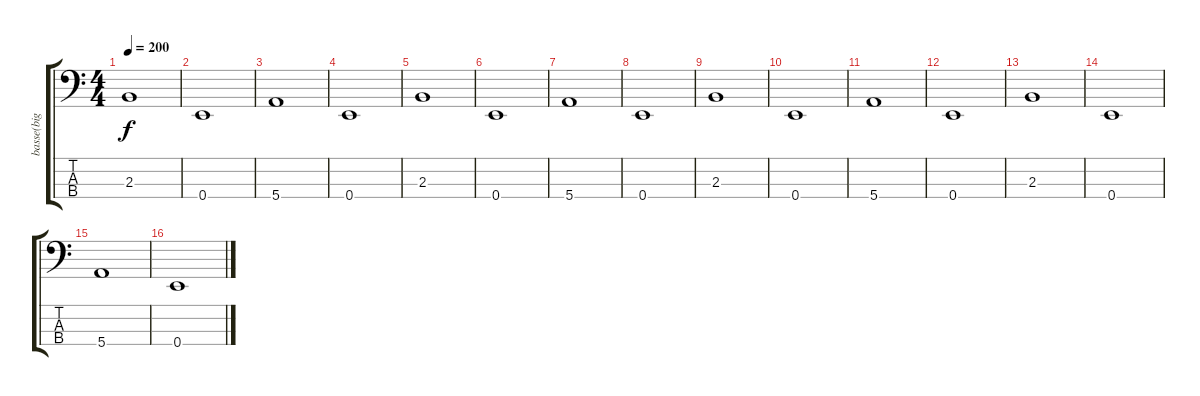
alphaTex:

\track ("basse(big jay)" "basse(big ") {instrument electricbasspick}
\staff {score tabs}
\tuning (G2 D2 A1 E1) {hide}
\ts (4 4)
\tempo 200
\clef f4
\ks c
2.3.1{dy f} |
0.4.1 |
5.4.1 |
0.4.1 |
2.3.1 |
0.4.1 |
5.4.1 |
0.4.1 |
2.3.1 |
0.4.1 |
5.4.1 |
0.4.1 |
2.3.1 |
0.4.1 |
5.4.1 |
0.4.1
